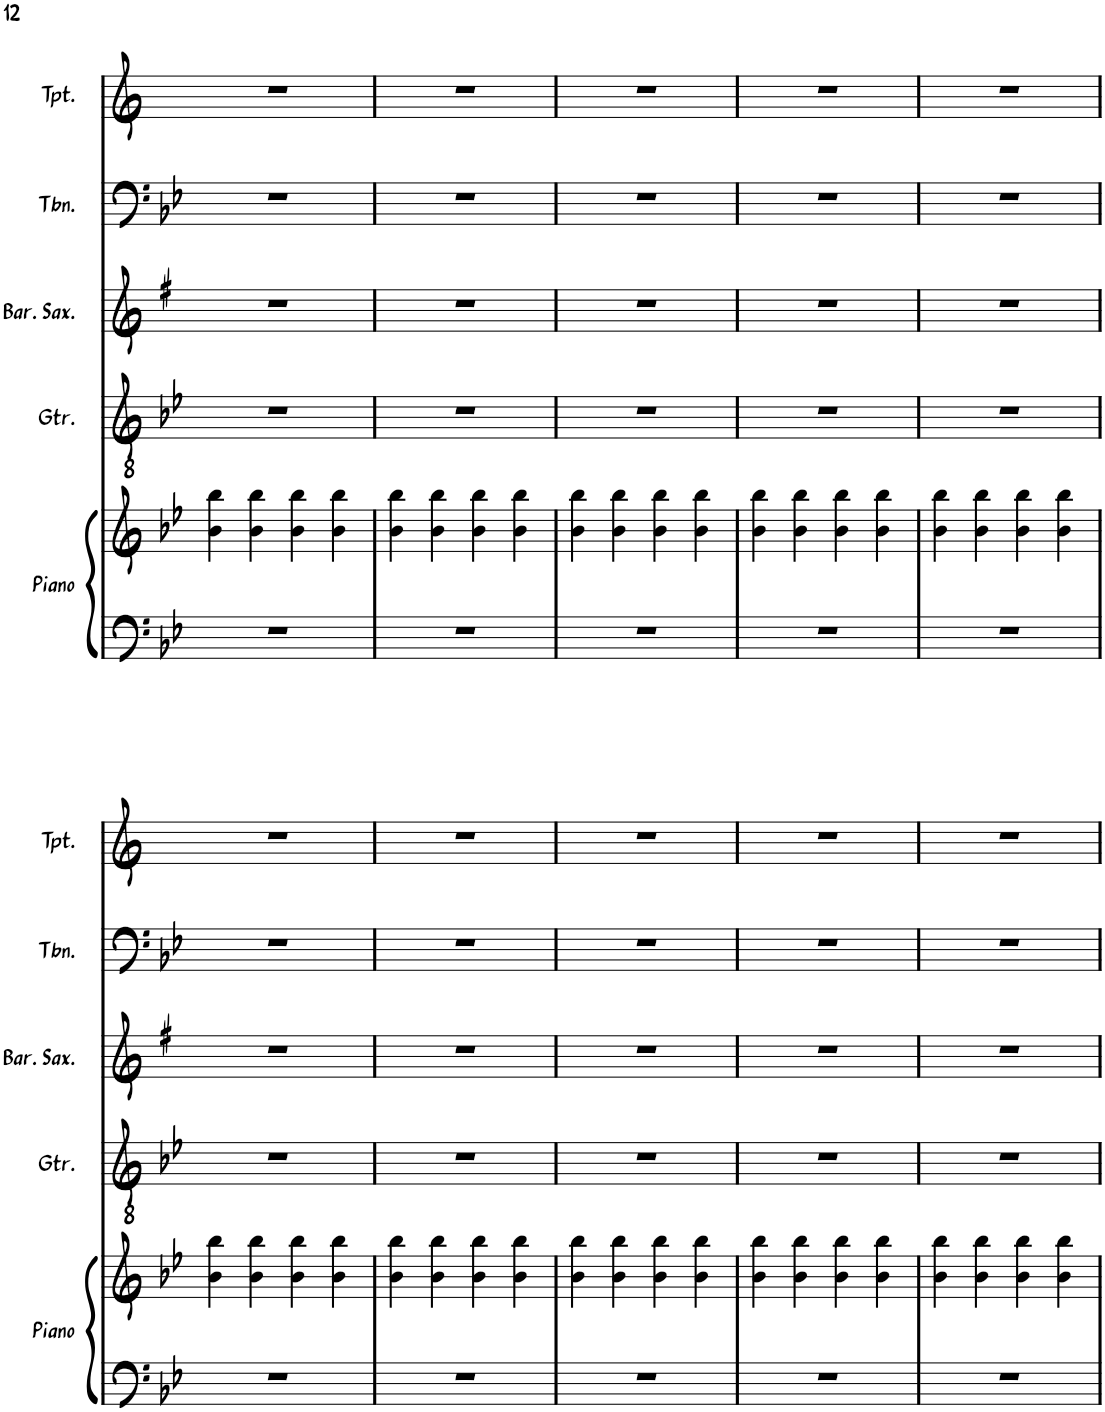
**kern	**kern	**kern	**kern	**kern	**kern
*part5	*part5	*part4	*part3	*part2	*part1
*staff6	*staff5	*staff4	*staff3	*staff2	*staff1
*I"Piano	*	*I"Guitar	*I"Baritone Saxophone	*I"Trombone	*I"Trumpet
*I'Piano	*	*I'Gtr.	*I'Bar. Sax.	*I'Tbn.	*I'Tpt.
!!LO:PB:g=z
*clefF4	*clefG2	*clefGv2	*clefG2	*clefF4	*clefG2
*	*	*	*Trd12c21	*	*Trd1c2
*k[b-e-]	*k[b-e-]	*k[b-e-]	*k[f#]	*k[b-e-]	*k[]
*M4/4	*M4/4	*M4/4	*M4/4	*M4/4	*M4/4
=92	=92	=92	=92	=92	=92
1r	4b-\ 4bb-\	1r	1r	1r	1r
.	4b-\ 4bb-\	.	.	.	.
.	4b-\ 4bb-\	.	.	.	.
.	4b-\ 4bb-\	.	.	.	.
=93	=93	=93	=93	=93	=93
1r	4b-\ 4bb-\	1r	1r	1r	1r
.	4b-\ 4bb-\	.	.	.	.
.	4b-\ 4bb-\	.	.	.	.
.	4b-\ 4bb-\	.	.	.	.
=94	=94	=94	=94	=94	=94
1r	4b-\ 4bb-\	1r	1r	1r	1r
.	4b-\ 4bb-\	.	.	.	.
.	4b-\ 4bb-\	.	.	.	.
.	4b-\ 4bb-\	.	.	.	.
=95	=95	=95	=95	=95	=95
1r	4b-\ 4bb-\	1r	1r	1r	1r
.	4b-\ 4bb-\	.	.	.	.
.	4b-\ 4bb-\	.	.	.	.
.	4b-\ 4bb-\	.	.	.	.
=96	=96	=96	=96	=96	=96
1r	4b-\ 4bb-\	1r	1r	1r	1r
.	4b-\ 4bb-\	.	.	.	.
.	4b-\ 4bb-\	.	.	.	.
.	4b-\ 4bb-\	.	.	.	.
!!LO:LB:g=z
=97	=97	=97	=97	=97	=97
1r	4b-\ 4bb-\	1r	1r	1r	1r
.	4b-\ 4bb-\	.	.	.	.
.	4b-\ 4bb-\	.	.	.	.
.	4b-\ 4bb-\	.	.	.	.
=98	=98	=98	=98	=98	=98
1r	4b-\ 4bb-\	1r	1r	1r	1r
.	4b-\ 4bb-\	.	.	.	.
.	4b-\ 4bb-\	.	.	.	.
.	4b-\ 4bb-\	.	.	.	.
=99	=99	=99	=99	=99	=99
1r	4b-\ 4bb-\	1r	1r	1r	1r
.	4b-\ 4bb-\	.	.	.	.
.	4b-\ 4bb-\	.	.	.	.
.	4b-\ 4bb-\	.	.	.	.
=100	=100	=100	=100	=100	=100
1r	4b-\ 4bb-\	1r	1r	1r	1r
.	4b-\ 4bb-\	.	.	.	.
.	4b-\ 4bb-\	.	.	.	.
.	4b-\ 4bb-\	.	.	.	.
=101	=101	=101	=101	=101	=101
1r	4b-\ 4bb-\	1r	1r	1r	1r
.	4b-\ 4bb-\	.	.	.	.
.	4b-\ 4bb-\	.	.	.	.
.	4b-\ 4bb-\	.	.	.	.
=	=	=	=	=	=
*-	*-	*-	*-	*-	*-
